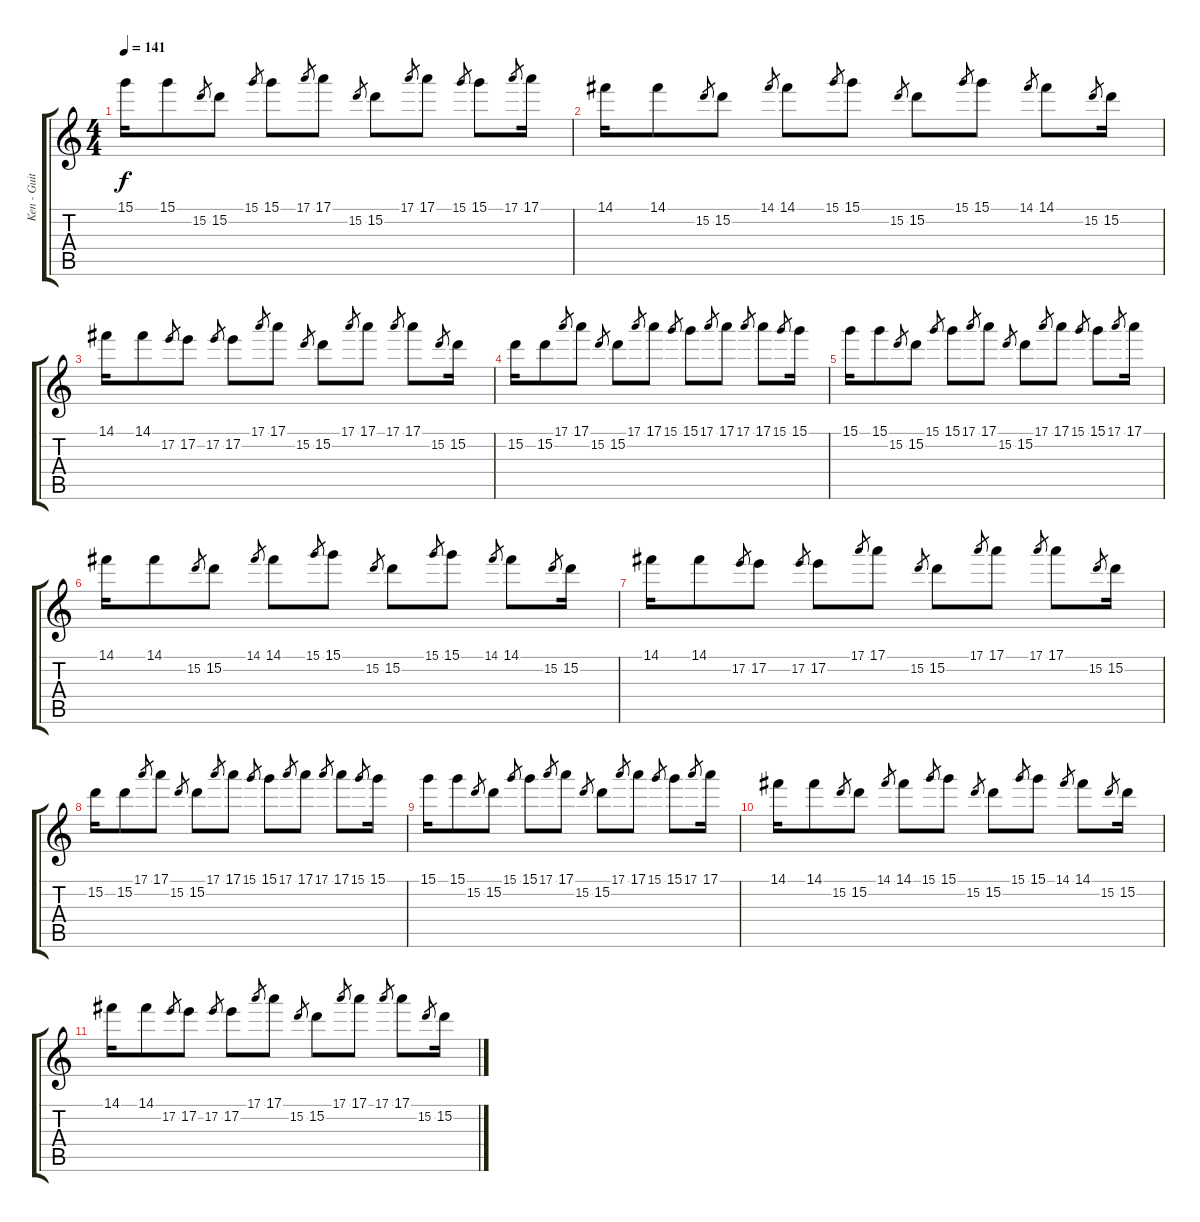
\track ("Ken - Guitar1" "Ken - Guit") {instrument distortionguitar}
\staff {score tabs}
\tuning (E4 B3 G3 D3 A2 E2) {hide}
\ts (4 4)
\tempo 141
\clef g2
\ks c
15.1.16{dy f} 15.1.8 15.2.8{gr} 15.2.8 15.1.8{gr} 15.1.8 17.1.8{gr} 17.1.8 15.2.8{gr} 15.2.8 17.1.8{gr} 17.1.8 15.1.8{gr} 15.1.8 17.1.8{gr} 17.1.16 |
14.1.16 14.1.8 15.2.8{gr} 15.2.8 14.1.8{gr} 14.1.8 15.1.8{gr} 15.1.8 15.2.8{gr} 15.2.8 15.1.8{gr} 15.1.8 14.1.8{gr} 14.1.8 15.2.8{gr} 15.2.16 |
14.1.16 14.1.8 17.2.8{gr} 17.2.8 17.2.8{gr} 17.2.8 17.1.8{gr} 17.1.8 15.2.8{gr} 15.2.8 17.1.8{gr} 17.1.8 17.1.8{gr} 17.1.8 15.2.8{gr} 15.2.16 |
15.2.16 15.2.8 17.1.8{gr} 17.1.8 15.2.8{gr} 15.2.8 17.1.8{gr} 17.1.8 15.1.8{gr} 15.1.8 17.1.8{gr} 17.1.8 17.1.8{gr} 17.1.8 15.1.8{gr} 15.1.16 |
15.1.16 15.1.8 15.2.8{gr} 15.2.8 15.1.8{gr} 15.1.8 17.1.8{gr} 17.1.8 15.2.8{gr} 15.2.8 17.1.8{gr} 17.1.8 15.1.8{gr} 15.1.8 17.1.8{gr} 17.1.16 |
14.1.16 14.1.8 15.2.8{gr} 15.2.8 14.1.8{gr} 14.1.8 15.1.8{gr} 15.1.8 15.2.8{gr} 15.2.8 15.1.8{gr} 15.1.8 14.1.8{gr} 14.1.8 15.2.8{gr} 15.2.16 |
14.1.16 14.1.8 17.2.8{gr} 17.2.8 17.2.8{gr} 17.2.8 17.1.8{gr} 17.1.8 15.2.8{gr} 15.2.8 17.1.8{gr} 17.1.8 17.1.8{gr} 17.1.8 15.2.8{gr} 15.2.16 |
15.2.16 15.2.8 17.1.8{gr} 17.1.8 15.2.8{gr} 15.2.8 17.1.8{gr} 17.1.8 15.1.8{gr} 15.1.8 17.1.8{gr} 17.1.8 17.1.8{gr} 17.1.8 15.1.8{gr} 15.1.16 |
15.1.16 15.1.8 15.2.8{gr} 15.2.8 15.1.8{gr} 15.1.8 17.1.8{gr} 17.1.8 15.2.8{gr} 15.2.8 17.1.8{gr} 17.1.8 15.1.8{gr} 15.1.8 17.1.8{gr} 17.1.16 |
14.1.16 14.1.8 15.2.8{gr} 15.2.8 14.1.8{gr} 14.1.8 15.1.8{gr} 15.1.8 15.2.8{gr} 15.2.8 15.1.8{gr} 15.1.8 14.1.8{gr} 14.1.8 15.2.8{gr} 15.2.16 |
14.1.16 14.1.8 17.2.8{gr} 17.2.8 17.2.8{gr} 17.2.8 17.1.8{gr} 17.1.8 15.2.8{gr} 15.2.8 17.1.8{gr} 17.1.8 17.1.8{gr} 17.1.8 15.2.8{gr} 15.2.16
